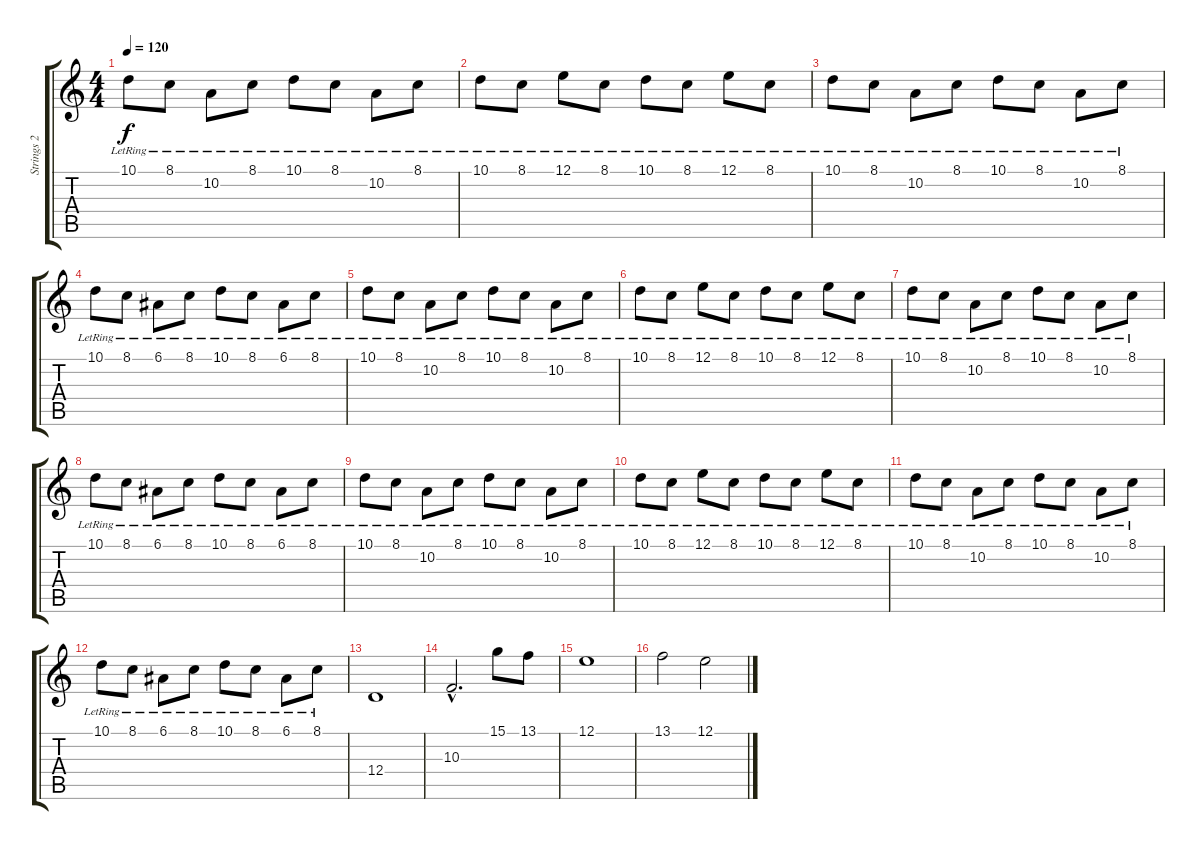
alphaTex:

\track ("Strings 2" "Strings 2") {instrument stringensemble1}
\staff {score tabs}
\tuning (E4 B3 G3 D3 A2 E2) {hide}
\ts (4 4)
\tempo 120
\clef g2
\ks c
10.1{lr}.8{dy f} 8.1{lr}.8 10.2{lr}.8 8.1{lr}.8 10.1{lr}.8 8.1{lr}.8 10.2{lr}.8 8.1{lr}.8 |
10.1{lr}.8 8.1{lr}.8 12.1{lr}.8 8.1{lr}.8 10.1{lr}.8 8.1{lr}.8 12.1{lr}.8 8.1{lr}.8 |
10.1{lr}.8 8.1{lr}.8 10.2{lr}.8 8.1{lr}.8 10.1{lr}.8 8.1{lr}.8 10.2{lr}.8 8.1{lr}.8 |
10.1{lr}.8 8.1{lr}.8 6.1{lr}.8 8.1{lr}.8 10.1{lr}.8 8.1{lr}.8 6.1{lr}.8 8.1{lr}.8 |
10.1{lr}.8 8.1{lr}.8 10.2{lr}.8 8.1{lr}.8 10.1{lr}.8 8.1{lr}.8 10.2{lr}.8 8.1{lr}.8 |
10.1{lr}.8 8.1{lr}.8 12.1{lr}.8 8.1{lr}.8 10.1{lr}.8 8.1{lr}.8 12.1{lr}.8 8.1{lr}.8 |
10.1{lr}.8 8.1{lr}.8 10.2{lr}.8 8.1{lr}.8 10.1{lr}.8 8.1{lr}.8 10.2{lr}.8 8.1{lr}.8 |
10.1{lr}.8 8.1{lr}.8 6.1{lr}.8 8.1{lr}.8 10.1{lr}.8 8.1{lr}.8 6.1{lr}.8 8.1{lr}.8 |
10.1{lr}.8 8.1{lr}.8 10.2{lr}.8 8.1{lr}.8 10.1{lr}.8 8.1{lr}.8 10.2{lr}.8 8.1{lr}.8 |
10.1{lr}.8 8.1{lr}.8 12.1{lr}.8 8.1{lr}.8 10.1{lr}.8 8.1{lr}.8 12.1{lr}.8 8.1{lr}.8 |
10.1{lr}.8 8.1{lr}.8 10.2{lr}.8 8.1{lr}.8 10.1{lr}.8 8.1{lr}.8 10.2{lr}.8 8.1{lr}.8 |
10.1{lr}.8 8.1{lr}.8 6.1{lr}.8 8.1{lr}.8 10.1{lr}.8 8.1{lr}.8 6.1{lr}.8 8.1{lr}.8 |
12.4.1 |
10.3{hac}.2{d} 15.1.8 13.1.8 |
12.1.1 |
13.1.2 12.1.2
